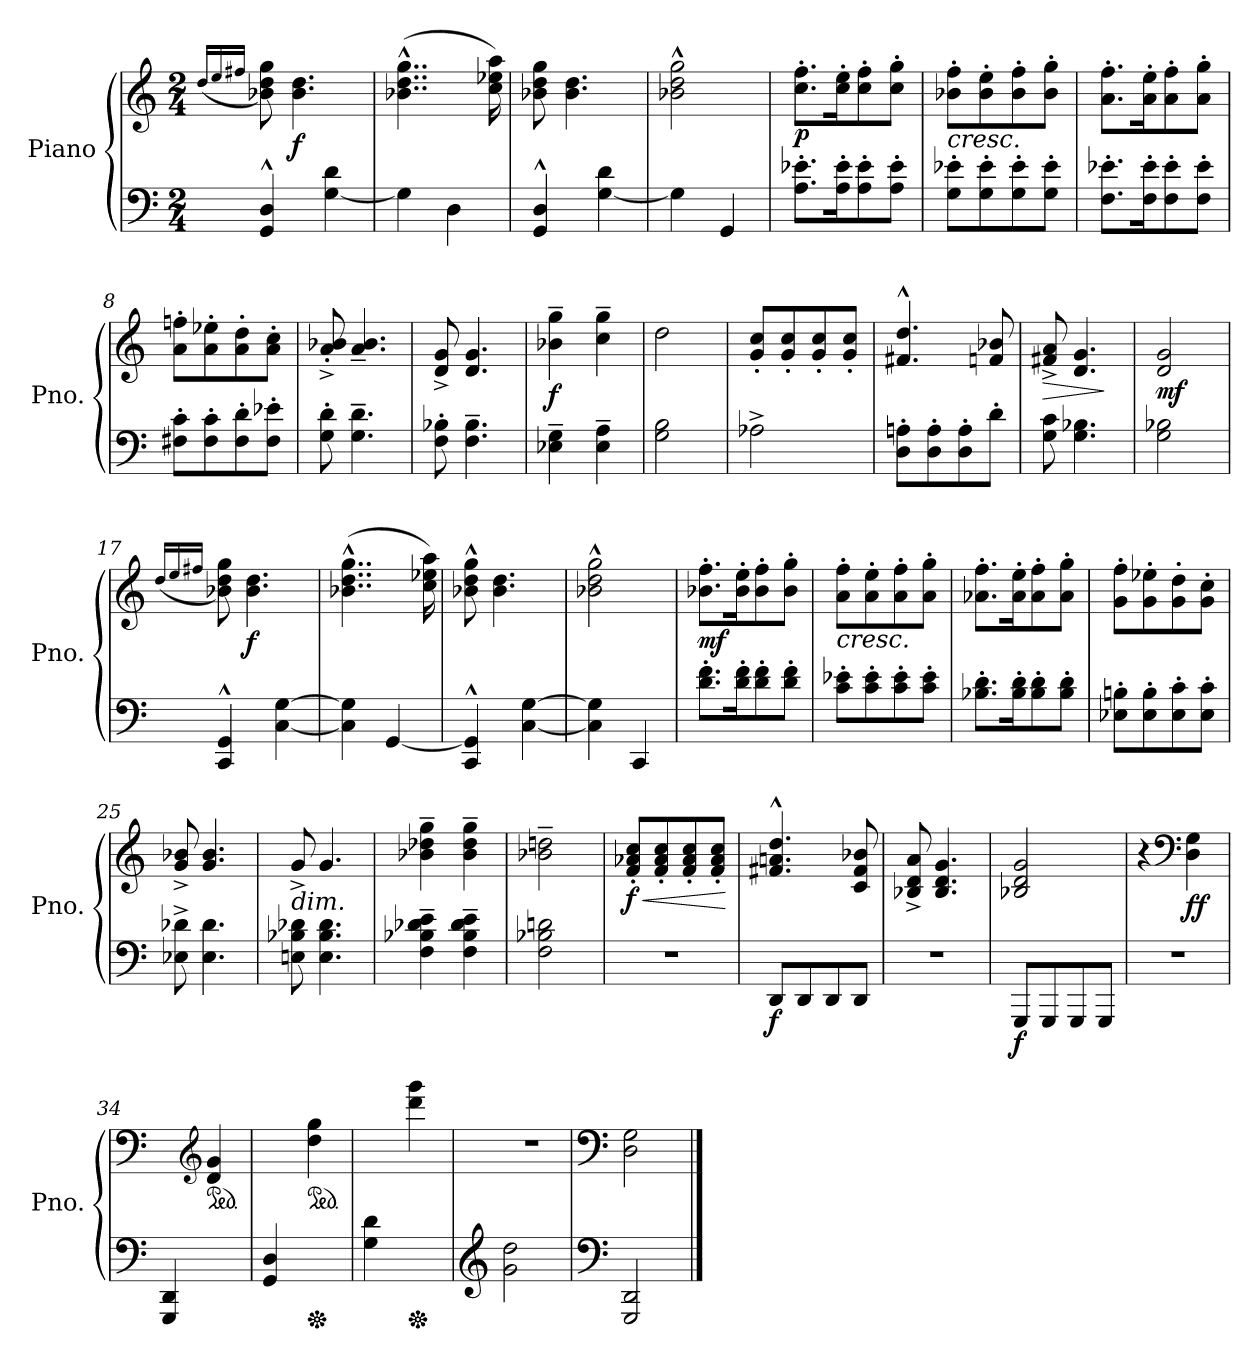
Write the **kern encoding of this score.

**kern	**kern	**dynam
*part1	*part1	*part1
*staff2	*staff1	*staff1/2
*I"Piano	*	*
*I'Pno.	*	*
*clefF4	*clefG2	*
*k[]	*k[]	*
*M2/4	*M2/4	*
=1	=1	=1
.	(>16qdd/LL	.
.	16qee/	.
.	16qff#X/JJ	.
4GG/^^ 4D/^^	8b-X\ 8dd\ 8gg\)	.
!	!	!LO:DY:b
.	4.b-\ 4.dd\	f
[4G\ 4d\	.	.
=2	=2	=2
4G\]	(>4..b-X\^^ 4..dd\^^ 4..gg\^^	.
4D\	.	.
.	16cc\ 16ee-X\ 16aa\)	.
=3	=3	=3
4GG/^^ 4D/^^	8b-X\ 8dd\ 8gg\	.
.	4.b-\ 4.dd\	.
[4G\ 4d\	.	.
=4	=4	=4
4G\]	2b-X\^^ 2dd\^^ 2gg\^^	.
4GG/	.	.
=5	=5	=5
!	!	!LO:DY:b
8.A\' 8.e-X\'L	8.cc\' 8.ff\'L	p
16A\' 16e-\'K	16cc\' 16ee\'K	.
8A\' 8e-\'	8cc\' 8ff\'	.
8A\' 8e-\'J	8cc\' 8gg\'J	.
=6	=6	=6
!	!LO:TX:b:i:t=cresc.	!
8G\' 8e-X\'L	8b-X\' 8ff\'L	.
8G\' 8e-\'	8b-\' 8ee\'	.
8G\' 8e-\'	8b-\' 8ff\'	.
8G\' 8e-\'J	8b-\' 8gg\'J	.
=7	=7	=7
8.F\' 8.e-X\'L	8.a\' 8.ff\'L	.
16F\' 16e-\'K	16a\' 16ee\'K	.
8F\' 8e-\'	8a\' 8ff\'	.
8F\' 8e-\'J	8a\' 8gg\'J	.
=8	=8	=8
8F#X\' 8c\'L	8a\' 8ffn\'L	.
8F#\' 8c\'	8a\' 8ee-X\'	.
8F#\' 8d\'	8a\' 8dd\'	.
8F#\' 8e-X\'J	8a\' 8cc\'J	.
!!LO:LB:g=z
=9	=9	=9
8G\' 8d\'	8a/'^ 8b-X/'^	.
4.G\~ 4.d\~	4.a/~ 4.b-/~	.
=10	=10	=10
8F\' 8B-X\'	8d/^ 8g/^	.
4.F\~ 4.B-\~	4.d/ 4.g/	.
=11	=11	=11
!	!	!LO:DY:b
4E-X\~ 4G\~	4b-X\~ 4gg\~	f
4E-\~ 4A\~	4cc\~ 4gg\~	.
=12	=12	=12
2G\ 2B\	2dd\	.
=13	=13	=13
2A-X^\	8g/' 8cc/'L	.
.	8g/' 8cc/'	.
.	8g/' 8cc/'	.
.	8g/' 8cc/'J	.
=14	=14	=14
8D\' 8An\'L	4.f#X/^^ 4.dd/^^	.
8D\' 8A\'	.	.
8D\' 8A\'	.	.
8d'\J	8fn/ 8b-X/	.
=15	=15	=15
!	!	!LO:HP:b
8G\ 8c\	8f#X/^ 8a/^	>
4.G\ 4.B-X\	4.d/ 4.g/	.
.	.	]
=16	=16	=16
!	!	!LO:DY:b
2G\ 2B-X\	2d/ 2g/	mf
=17	=17	=17
.	(>16qdd/LL	.
.	16qee/	.
.	16qff#X/JJ	.
4CC/^^ 4GG/^^	8b-X\ 8dd\ 8gg\)	.
!	!	!LO:DY:b
.	4.b-\ 4.dd\	f
[4C\ [4G\	.	.
=18	=18	=18
4C\] 4G\]	(>4..b-X\^^ 4..dd\^^ 4..gg\^^	.
[4GG/	.	.
.	16cc\ 16ee-X\ 16aa\)	.
!!LO:LB:g=z
=19	=19	=19
4CC/^^ 4GG/]^^	8b-X\^^ 8dd\^^ 8gg\^^	.
.	4.b-\ 4.dd\	.
[4C\ [4G\	.	.
=20	=20	=20
4C\] 4G\]	2b-X\^^ 2dd\^^ 2gg\^^	.
4CC/	.	.
=21	=21	=21
!	!	!LO:DY:b
8.d\' 8.f\'L	8.b-X\' 8.ff\'L	mf
16d\' 16f\'K	16b-\' 16ee\'K	.
8d\' 8f\'	8b-\' 8ff\'	.
8d\' 8f\'J	8b-\' 8gg\'J	.
=22	=22	=22
!	!LO:TX:b:i:t=cresc.	!
8c\' 8e-X\'L	8a\' 8ff\'L	.
8c\' 8e-\'	8a\' 8ee\'	.
8c\' 8e-\'	8a\' 8ff\'	.
8c\' 8e-\'J	8a\' 8gg\'J	.
=23	=23	=23
8.B-X\' 8.d\'L	8.a-X\' 8.ff\'L	.
16B-\' 16d\'K	16a-\' 16ee\'K	.
8B-\' 8d\'	8a-\' 8ff\'	.
8B-\' 8d\'J	8a-\' 8gg\'J	.
=24	=24	=24
8E-X\' 8Bn\'L	8g\' 8ff\'L	.
8E-\' 8B\'	8g\' 8ee-X\'	.
8E-\' 8c\'	8g\' 8dd\'	.
8E-\' 8c\'J	8g\' 8cc\'J	.
=25	=25	=25
8E-X\^ 8d-X\^	8g/^ 8b-X/^	.
4.E-\ 4.d-\	4.g/ 4.b-/	.
=26	=26	=26
!	!LO:TX:b:i:t=dim.	!
8En\ 8B-X\ 8d-X\	8g^/	.
4.E\ 4.B-\ 4.d-\	4.g/	.
!!LO:LB:g=z
=27	=27	=27
4F\~ 4B-X\~ 4d-X\~ 4e\~	4b-X\~ 4dd-X\~ 4gg\~	.
4F\~ 4B-\~ 4d-\~ 4e\~	4b-\~ 4dd-\~ 4gg\~	.
=28	=28	=28
2F\ 2B-X\ 2dn\	2b-X\~ 2ddn\~	.
=29	=29	=29
!	!	!LO:HP:b
!	!	!LO:DY:n=1:b
2r	8f/' 8a-X/' 8cc/'L	< f
.	8f/' 8a-/' 8cc/'	.
.	8f/' 8a-/' 8cc/'	.
.	8f/' 8a-/' 8cc/'J	.
.	.	[
=30	=30	=30
!	!	!LO:DY:b=2
8DD/L	4.f#X/^^ 4.an/^^ 4.dd/^^	f
8DD/	.	.
8DD/	.	.
8DD/J	8c/ 8f#/ 8b-X/	.
=31	=31	=31
2r	8B-X/^ 8d/^ 8a/^	.
.	4.B-/ 4.d/ 4.g/	.
=32	=32	=32
!	!	!LO:DY:b=2
8GGG/L	2B-X/ 2d/ 2g/	f
8GGG/	.	.
8GGG/	.	.
8GGG/J	.	.
=33	=33	=33
2r	4r	.
*	*clefF4	*
!	!	!LO:DY:b
.	(>4D\ 4G\	ff
=34	=34	=34
*^	*	*
4GGG/ 4DD/)	2ryy	4ryy	.
*	*	*clefG2	*
*	*	*ped	*
4ryy	.	(<4d/ 4g/	.
=35	=35	=35	=35
4GG/ 4D/)	2ryy	4ryy	.
*Xped	*	*	*
*	*	*ped	*
4ryy	.	(>4dd\ 4gg\	.
=36	=36	=36	=36
4G\ 4d\)	2ryy	4ryy	.
*Xped	*	*	*
4ryy	.	(>4ddd\ 4ggg\	.
*v	*v	*	*
!!LO:LB:g=z
=37	=37	=37
*clefG2	*	*
2g\ 2dd\)	2r	.
=38	=38	=38
*clefF4	*clefF4	*
2GGG/ 2DD/	2D\ 2G\	.
==	==	==
*-	*-	*-
